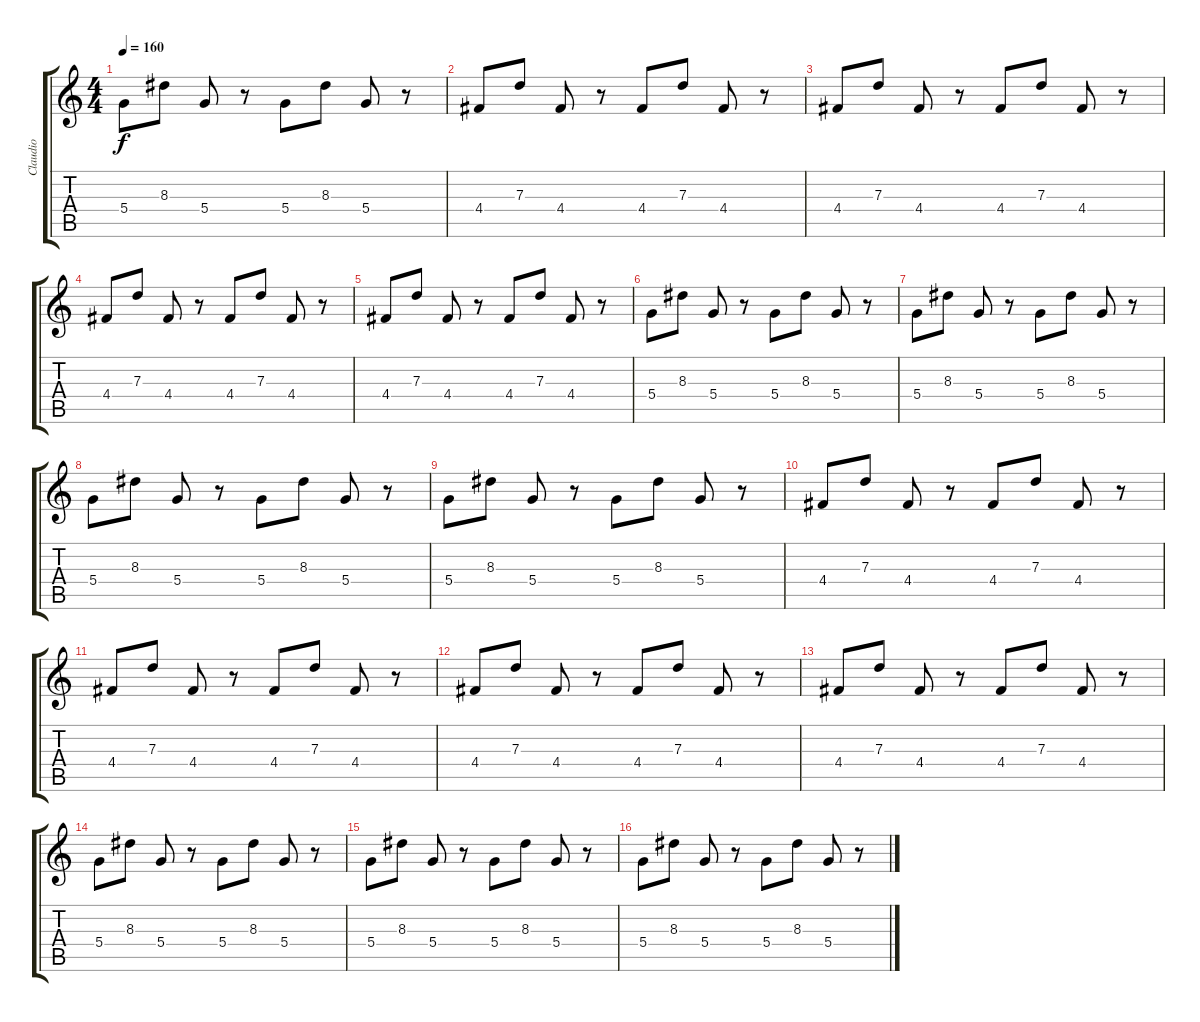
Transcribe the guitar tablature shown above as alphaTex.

\track ("Claudio" "Claudio") {instrument overdrivenguitar}
\staff {score tabs}
\tuning (E4 B3 G3 D3 A2 D2) {hide}
\ts (4 4)
\tempo 160
\clef g2
\ks c
5.4.8{dy f} 8.3.8 5.4.8 r.8 5.4.8 8.3.8 5.4.8 r.8 |
4.4.8 7.3.8 4.4.8 r.8 4.4.8 7.3.8 4.4.8 r.8 |
4.4.8 7.3.8 4.4.8 r.8 4.4.8 7.3.8 4.4.8 r.8 |
4.4.8 7.3.8 4.4.8 r.8 4.4.8 7.3.8 4.4.8 r.8 |
4.4.8 7.3.8 4.4.8 r.8 4.4.8 7.3.8 4.4.8 r.8 |
5.4.8 8.3.8 5.4.8 r.8 5.4.8 8.3.8 5.4.8 r.8 |
5.4.8 8.3.8 5.4.8 r.8 5.4.8 8.3.8 5.4.8 r.8 |
5.4.8 8.3.8 5.4.8 r.8 5.4.8 8.3.8 5.4.8 r.8 |
5.4.8 8.3.8 5.4.8 r.8 5.4.8 8.3.8 5.4.8 r.8 |
4.4.8 7.3.8 4.4.8 r.8 4.4.8 7.3.8 4.4.8 r.8 |
4.4.8 7.3.8 4.4.8 r.8 4.4.8 7.3.8 4.4.8 r.8 |
4.4.8 7.3.8 4.4.8 r.8 4.4.8 7.3.8 4.4.8 r.8 |
4.4.8 7.3.8 4.4.8 r.8 4.4.8 7.3.8 4.4.8 r.8 |
5.4.8 8.3.8 5.4.8 r.8 5.4.8 8.3.8 5.4.8 r.8 |
5.4.8 8.3.8 5.4.8 r.8 5.4.8 8.3.8 5.4.8 r.8 |
5.4.8 8.3.8 5.4.8 r.8 5.4.8 8.3.8 5.4.8 r.8
